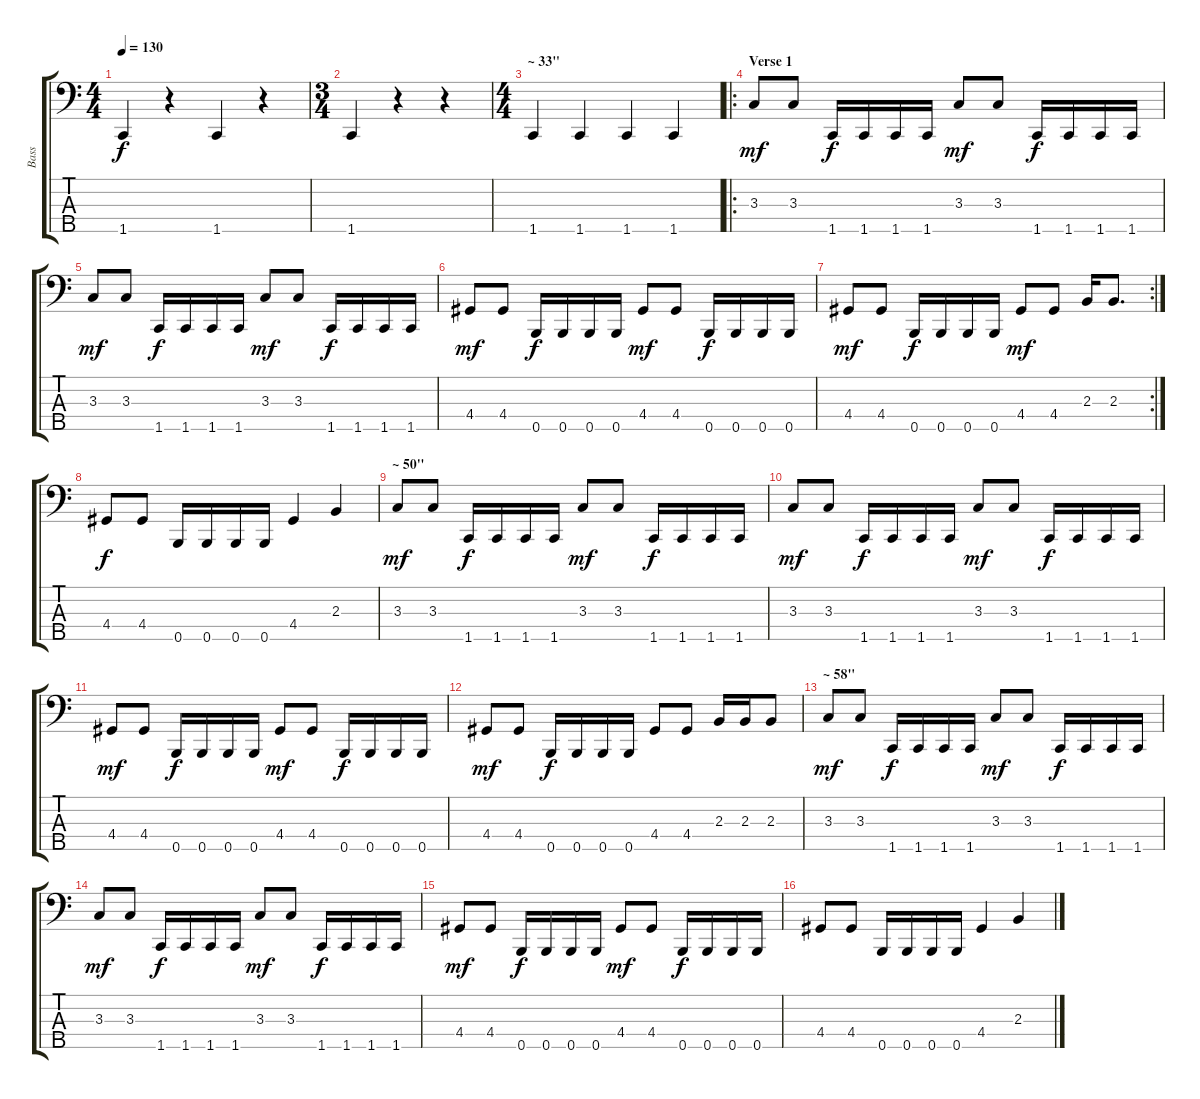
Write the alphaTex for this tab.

\track ("Bass" "Bass") {instrument electricbassfinger}
\staff {score tabs}
\tuning (G2 D2 A1 E1 B0) {hide}
\ts (4 4)
\tempo 130
\clef f4
\ks c
1.5.4{dy f} r.4 1.5.4 r.4 |
\ts (3 4)
1.5.4 r.4 r.4 |
\ts (4 4)
\section ("" "~ 33\"")
1.5.4 1.5.4 1.5.4 1.5.4 |
\ro
\section ("" "Verse 1")
3.3.8{dy mf} 3.3.8 1.5.16{dy f} 1.5.16 1.5.16 1.5.16 3.3.8{dy mf} 3.3.8 1.5.16{dy f} 1.5.16 1.5.16 1.5.16 |
3.3.8{dy mf} 3.3.8 1.5.16{dy f} 1.5.16 1.5.16 1.5.16 3.3.8{dy mf} 3.3.8 1.5.16{dy f} 1.5.16 1.5.16 1.5.16 |
4.4.8{dy mf} 4.4.8 0.5.16{dy f} 0.5.16 0.5.16 0.5.16 4.4.8{dy mf} 4.4.8 0.5.16{dy f} 0.5.16 0.5.16 0.5.16 |
\rc 2
4.4.8{dy mf} 4.4.8 0.5.16{dy f} 0.5.16 0.5.16 0.5.16 4.4.8{dy mf} 4.4.8 2.3.16 2.3.8{d} |
4.4.8{dy f} 4.4.8 0.5.16 0.5.16 0.5.16 0.5.16 4.4.4 2.3.4 |
\section ("" "~ 50\"")
3.3.8{dy mf} 3.3.8 1.5.16{dy f} 1.5.16 1.5.16 1.5.16 3.3.8{dy mf} 3.3.8 1.5.16{dy f} 1.5.16 1.5.16 1.5.16 |
3.3.8{dy mf} 3.3.8 1.5.16{dy f} 1.5.16 1.5.16 1.5.16 3.3.8{dy mf} 3.3.8 1.5.16{dy f} 1.5.16 1.5.16 1.5.16 |
4.4.8{dy mf} 4.4.8 0.5.16{dy f} 0.5.16 0.5.16 0.5.16 4.4.8{dy mf} 4.4.8 0.5.16{dy f} 0.5.16 0.5.16 0.5.16 |
4.4.8{dy mf} 4.4.8 0.5.16{dy f} 0.5.16 0.5.16 0.5.16 4.4.8 4.4.8 2.3.16 2.3.16 2.3.8 |
\section ("" "~ 58\"")
3.3.8{dy mf} 3.3.8 1.5.16{dy f} 1.5.16 1.5.16 1.5.16 3.3.8{dy mf} 3.3.8 1.5.16{dy f} 1.5.16 1.5.16 1.5.16 |
3.3.8{dy mf} 3.3.8 1.5.16{dy f} 1.5.16 1.5.16 1.5.16 3.3.8{dy mf} 3.3.8 1.5.16{dy f} 1.5.16 1.5.16 1.5.16 |
4.4.8{dy mf} 4.4.8 0.5.16{dy f} 0.5.16 0.5.16 0.5.16 4.4.8{dy mf} 4.4.8 0.5.16{dy f} 0.5.16 0.5.16 0.5.16 |
4.4.8 4.4.8 0.5.16 0.5.16 0.5.16 0.5.16 4.4.4 2.3.4
